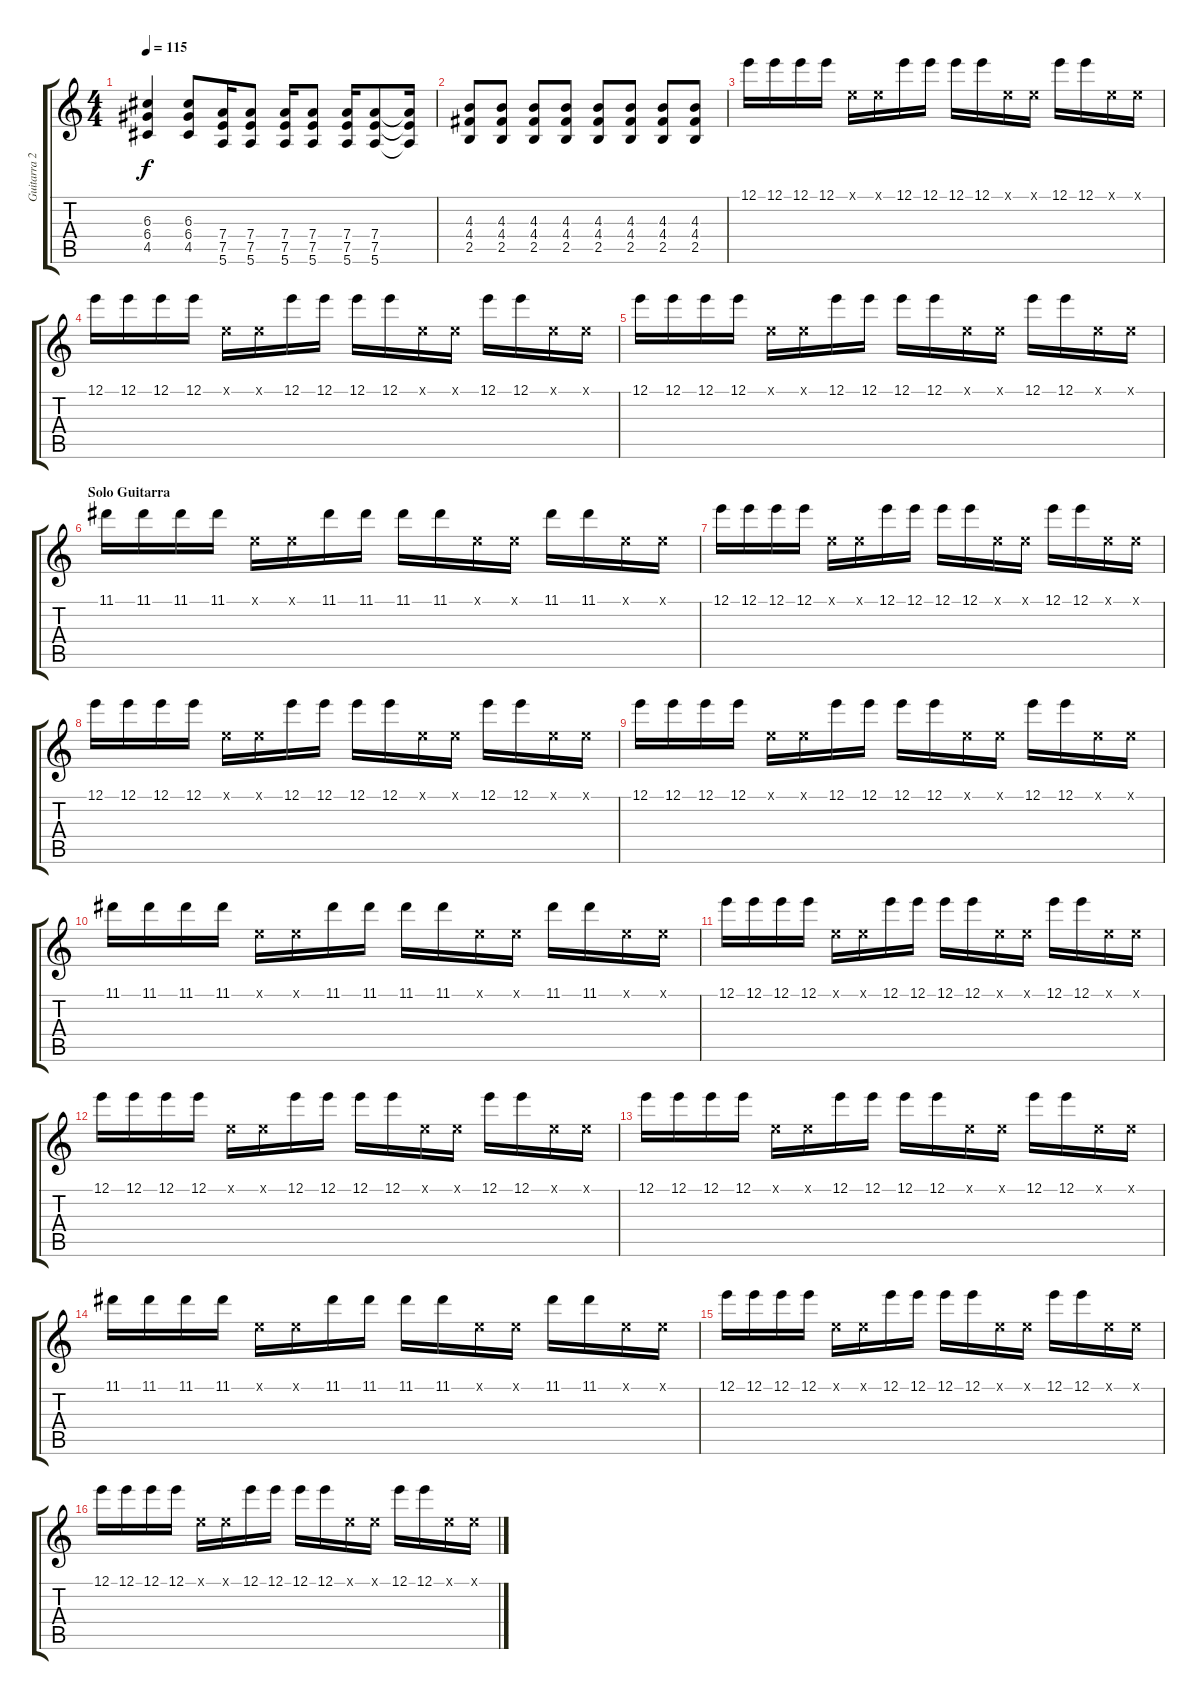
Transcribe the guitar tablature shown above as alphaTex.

\track ("Guitarra 2" "Guitarra 2") {instrument acousticguitarnylon}
\staff {score tabs}
\tuning (E4 B3 G3 D3 A2 E2) {hide}
\ts (4 4)
\tempo 115
\clef g2
\ks c
(6.3 6.4 4.5).4{dy f instrument acousticguitarnylon} (6.3 6.4 4.5).8 (7.4 7.5 5.6).16 (7.4 7.5 5.6).8 (7.4 7.5 5.6).16 (7.4 7.5 5.6).8 (7.4 7.5 5.6).16 (7.4 7.5 5.6).8 (7.4{t} 7.5{t} 5.6{t}).16 |
(4.3 4.4 2.5).8 (4.3 4.4 2.5).8 (4.3 4.4 2.5).8 (4.3 4.4 2.5).8 (4.3 4.4 2.5).8 (4.3 4.4 2.5).8 (4.3 4.4 2.5).8 (4.3 4.4 2.5).8 |
12.1.16{instrument overdrivenguitar} 12.1.16 12.1.16 12.1.16 0.1{x}.16 0.1{x}.16 12.1.16 12.1.16 12.1.16 12.1.16 0.1{x}.16 0.1{x}.16 12.1.16 12.1.16 0.1{x}.16 0.1{x}.16 |
12.1.16{instrument overdrivenguitar} 12.1.16 12.1.16 12.1.16 0.1{x}.16 0.1{x}.16 12.1.16 12.1.16 12.1.16 12.1.16 0.1{x}.16 0.1{x}.16 12.1.16 12.1.16 0.1{x}.16 0.1{x}.16 |
12.1.16{instrument overdrivenguitar} 12.1.16 12.1.16 12.1.16 0.1{x}.16 0.1{x}.16 12.1.16 12.1.16 12.1.16 12.1.16 0.1{x}.16 0.1{x}.16 12.1.16 12.1.16 0.1{x}.16 0.1{x}.16 |
\section ("" "Solo Guitarra")
11.1.16{instrument overdrivenguitar} 11.1.16 11.1.16 11.1.16 0.1{x}.16 0.1{x}.16 11.1.16 11.1.16 11.1.16 11.1.16 0.1{x}.16 0.1{x}.16 11.1.16 11.1.16 0.1{x}.16 0.1{x}.16 |
12.1.16{instrument overdrivenguitar} 12.1.16 12.1.16 12.1.16 0.1{x}.16 0.1{x}.16 12.1.16 12.1.16 12.1.16 12.1.16 0.1{x}.16 0.1{x}.16 12.1.16 12.1.16 0.1{x}.16 0.1{x}.16 |
12.1.16{instrument overdrivenguitar} 12.1.16 12.1.16 12.1.16 0.1{x}.16 0.1{x}.16 12.1.16 12.1.16 12.1.16 12.1.16 0.1{x}.16 0.1{x}.16 12.1.16 12.1.16 0.1{x}.16 0.1{x}.16 |
12.1.16{instrument overdrivenguitar} 12.1.16 12.1.16 12.1.16 0.1{x}.16 0.1{x}.16 12.1.16 12.1.16 12.1.16 12.1.16 0.1{x}.16 0.1{x}.16 12.1.16 12.1.16 0.1{x}.16 0.1{x}.16 |
11.1.16{instrument overdrivenguitar} 11.1.16 11.1.16 11.1.16 0.1{x}.16 0.1{x}.16 11.1.16 11.1.16 11.1.16 11.1.16 0.1{x}.16 0.1{x}.16 11.1.16 11.1.16 0.1{x}.16 0.1{x}.16 |
12.1.16{instrument overdrivenguitar} 12.1.16 12.1.16 12.1.16 0.1{x}.16 0.1{x}.16 12.1.16 12.1.16 12.1.16 12.1.16 0.1{x}.16 0.1{x}.16 12.1.16 12.1.16 0.1{x}.16 0.1{x}.16 |
12.1.16{instrument overdrivenguitar} 12.1.16 12.1.16 12.1.16 0.1{x}.16 0.1{x}.16 12.1.16 12.1.16 12.1.16 12.1.16 0.1{x}.16 0.1{x}.16 12.1.16 12.1.16 0.1{x}.16 0.1{x}.16 |
12.1.16{instrument overdrivenguitar} 12.1.16 12.1.16 12.1.16 0.1{x}.16 0.1{x}.16 12.1.16 12.1.16 12.1.16 12.1.16 0.1{x}.16 0.1{x}.16 12.1.16 12.1.16 0.1{x}.16 0.1{x}.16 |
11.1.16{instrument overdrivenguitar} 11.1.16 11.1.16 11.1.16 0.1{x}.16 0.1{x}.16 11.1.16 11.1.16 11.1.16 11.1.16 0.1{x}.16 0.1{x}.16 11.1.16 11.1.16 0.1{x}.16 0.1{x}.16 |
12.1.16{instrument overdrivenguitar} 12.1.16 12.1.16 12.1.16 0.1{x}.16 0.1{x}.16 12.1.16 12.1.16 12.1.16 12.1.16 0.1{x}.16 0.1{x}.16 12.1.16 12.1.16 0.1{x}.16 0.1{x}.16 |
12.1.16{instrument overdrivenguitar} 12.1.16 12.1.16 12.1.16 0.1{x}.16 0.1{x}.16 12.1.16 12.1.16 12.1.16 12.1.16 0.1{x}.16 0.1{x}.16 12.1.16 12.1.16 0.1{x}.16 0.1{x}.16
